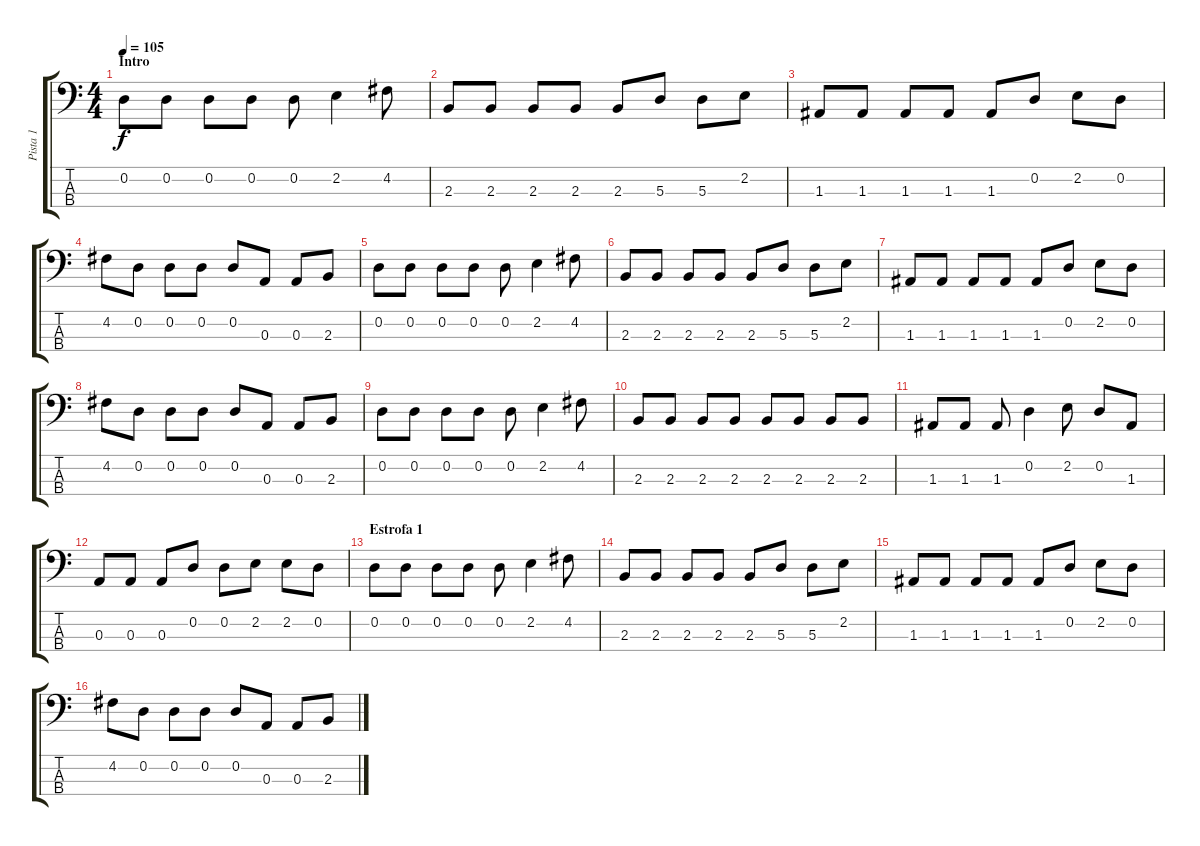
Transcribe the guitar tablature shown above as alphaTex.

\track ("Pista 1" "Pista 1") {instrument electricbassfinger}
\staff {score tabs}
\tuning (G2 D2 A1 E1) {hide}
\ts (4 4)
\section ("" "Intro")
\tempo 105
\clef f4
\ks c
0.2.8{dy f instrument electricbassfinger} 0.2.8 0.2.8 0.2.8 0.2.8 2.2.4 4.2.8 |
2.3.8 2.3.8 2.3.8 2.3.8 2.3.8 5.3.8 5.3.8 2.2.8 |
1.3.8 1.3.8 1.3.8 1.3.8 1.3.8 0.2.8 2.2.8 0.2.8 |
4.2.8 0.2.8 0.2.8 0.2.8 0.2.8 0.3.8 0.3.8 2.3.8 |
0.2.8 0.2.8 0.2.8 0.2.8 0.2.8 2.2.4 4.2.8 |
2.3.8 2.3.8 2.3.8 2.3.8 2.3.8 5.3.8 5.3.8 2.2.8 |
1.3.8 1.3.8 1.3.8 1.3.8 1.3.8 0.2.8 2.2.8 0.2.8 |
4.2.8 0.2.8 0.2.8 0.2.8 0.2.8 0.3.8 0.3.8 2.3.8 |
0.2.8 0.2.8 0.2.8 0.2.8 0.2.8 2.2.4 4.2.8 |
2.3.8 2.3.8 2.3.8 2.3.8 2.3.8 2.3.8 2.3.8 2.3.8 |
1.3.8 1.3.8 1.3.8 0.2.4 2.2.8 0.2.8 1.3.8 |
0.3.8 0.3.8 0.3.8 0.2.8 0.2.8 2.2.8 2.2.8 0.2.8 |
\section ("" "Estrofa 1")
0.2.8 0.2.8 0.2.8 0.2.8 0.2.8 2.2.4 4.2.8 |
2.3.8 2.3.8 2.3.8 2.3.8 2.3.8 5.3.8 5.3.8 2.2.8 |
1.3.8 1.3.8 1.3.8 1.3.8 1.3.8 0.2.8 2.2.8 0.2.8 |
4.2.8 0.2.8 0.2.8 0.2.8 0.2.8 0.3.8 0.3.8 2.3.8
